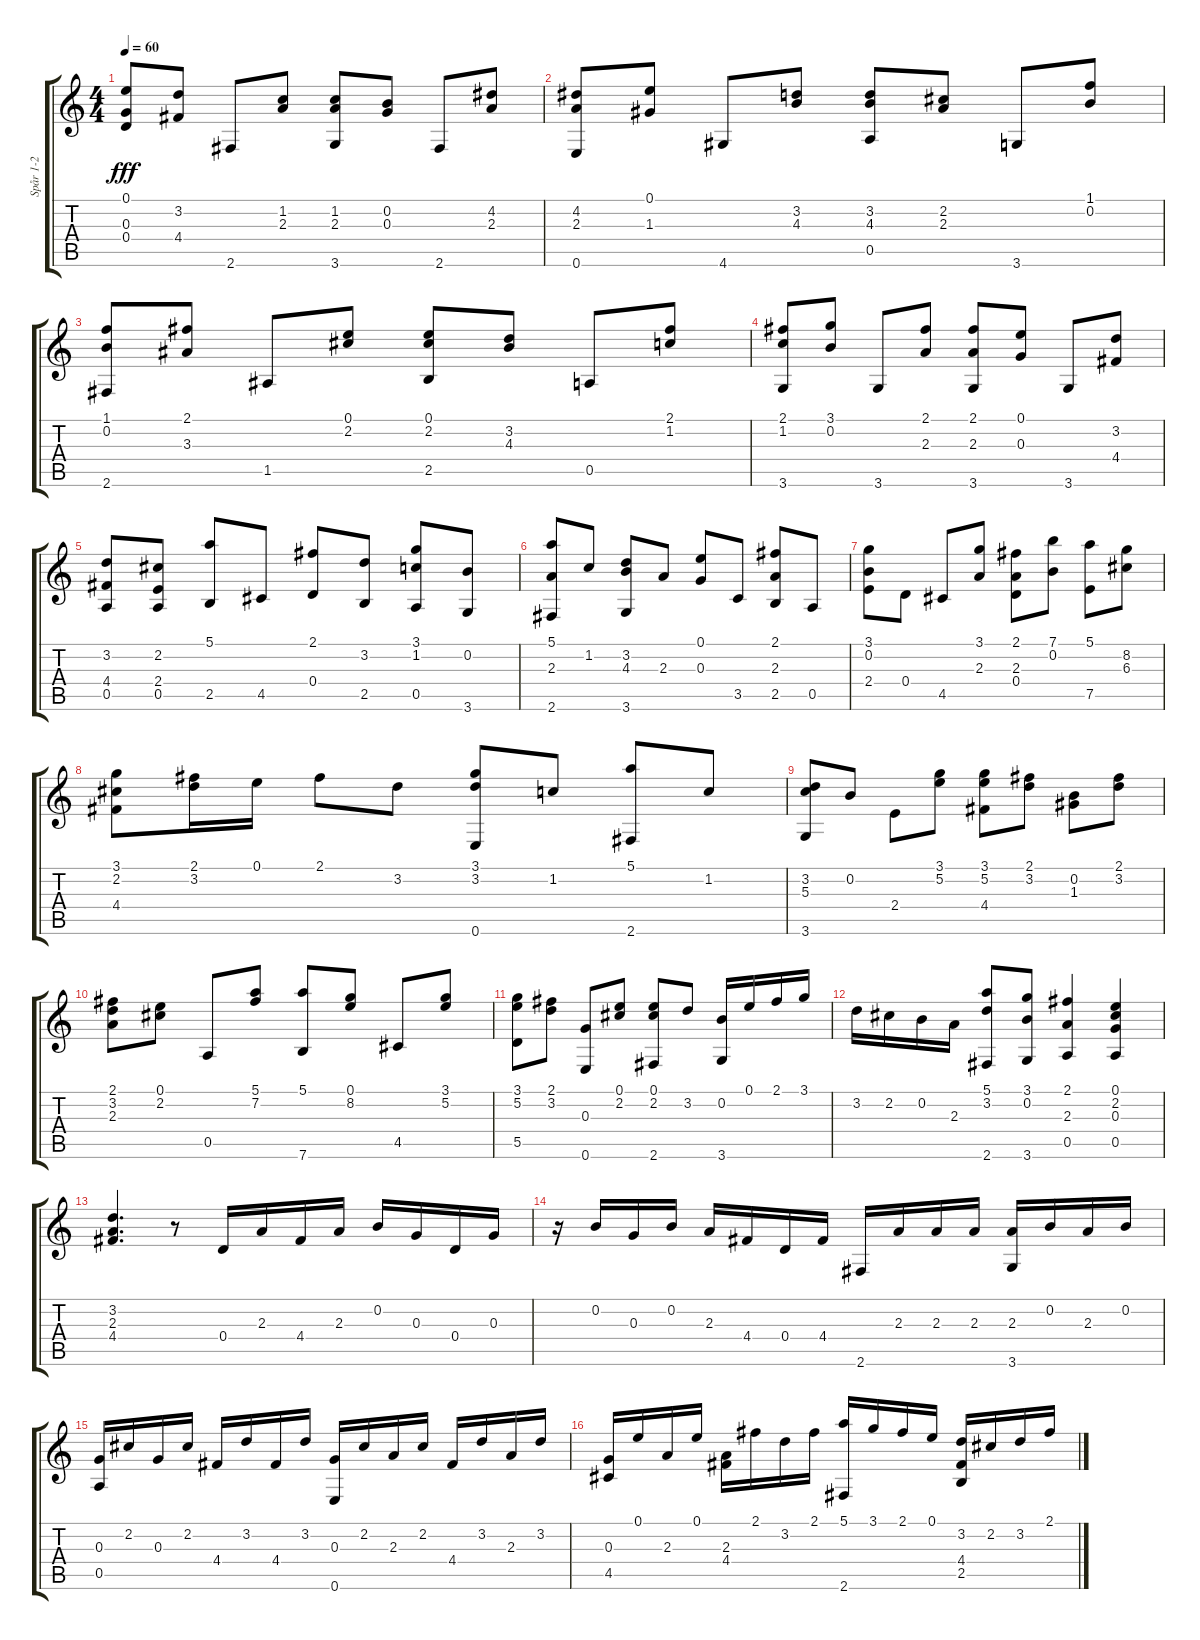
\track ("Spår 1-2" "Spår 1-2") {instrument acousticguitarnylon}
\staff {score tabs}
\tuning (E4 B3 G3 D3 A2 E2) {hide}
\ts (4 4)
\tempo 60
\clef g2
\ks c
(0.1 0.3 0.4).8{dy fff} (3.2 4.4).8 2.6.8 (1.2 2.3).8 (1.2 2.3 3.6).8 (0.2 0.3).8 2.6.8 (4.2 2.3).8 |
(4.2 2.3 0.6).8 (0.1 1.3).8 4.6.8 (3.2 4.3).8 (3.2 4.3 0.5).8 (2.2 2.3).8 3.6.8 (1.1 0.2).8 |
(1.1 0.2 2.6).8 (2.1 3.3).8 1.5.8 (0.1 2.2).8 (0.1 2.2 2.5).8 (3.2 4.3).8 0.5.8 (2.1 1.2).8 |
(2.1 1.2 3.6).8 (3.1 0.2).8 3.6.8 (2.1 2.3).8 (2.1 2.3 3.6).8 (0.1 0.3).8 3.6.8 (3.2 4.4).8 |
(3.2 4.4 0.5).8 (2.2 2.4 0.5).8 (5.1 2.5).8 4.5.8 (2.1 0.4).8 (3.2 2.5).8 (3.1 1.2 0.5).8 (0.2 3.6).8 |
(5.1 2.3 2.6).8 1.2.8 (3.2 4.3 3.6).8 2.3.8 (0.1 0.3).8 3.5.8 (2.1 2.3 2.5).8 0.5.8 |
(3.1 0.2 2.4).8 0.4.8 4.5.8 (3.1 2.3).8 (2.1 2.3 0.4).8 (7.1 0.2).8 (5.1 7.5).8 (8.2 6.3).8 |
(3.1 2.2 4.4).8 (2.1 3.2).16 0.1.16 2.1.8 3.2.8 (3.1 3.2 0.6).8 1.2.8 (5.1 2.6).8 1.2.8 |
(3.2 5.3 3.6).8 0.2.8 2.4.8 (3.1 5.2).8 (3.1 5.2 4.4).8 (2.1 3.2).8 (0.2 1.3).8 (2.1 3.2).8 |
(2.1 3.2 2.3).8 (0.1 2.2).8 0.5.8 (5.1 7.2).8 (5.1 7.6).8 (0.1 8.2).8 4.5.8 (3.1 5.2).8 |
(3.1 5.2 5.5).8 (2.1 3.2).8 (0.3 0.6).8 (0.1 2.2).8 (0.1 2.2 2.6).8 3.2.8 (0.2 3.6).16 0.1.16 2.1.16 3.1.16 |
3.2.16 2.2.16 0.2.16 2.3.16 (5.1 3.2 2.6).8 (3.1 0.2 3.6).8 (2.1 2.3 0.5).4 (0.1 2.2 0.3 0.5).4 |
(3.2 2.3 4.4).4{d} r.8 0.4.16 2.3.16 4.4.16 2.3.16 0.2.16 0.3.16 0.4.16 0.3.16 |
r.16 0.2.16 0.3.16 0.2.16 2.3.16 4.4.16 0.4.16 4.4.16 2.6.16 2.3.16 2.3.16 2.3.16 (2.3 3.6).16 0.2.16 2.3.16 0.2.16 |
(0.3 0.5).16 2.2.16 0.3.16 2.2.16 4.4.16 3.2.16 4.4.16 3.2.16 (0.3 0.6).16 2.2.16 2.3.16 2.2.16 4.4.16 3.2.16 2.3.16 3.2.16 |
(0.3 4.5).16 0.1.16 2.3.16 0.1.16 (2.3 4.4).16 2.1.16 3.2.16 2.1.16 (5.1 2.6).16 3.1.16 2.1.16 0.1.16 (3.2 4.4 2.5).16 2.2.16 3.2.16 2.1.16
